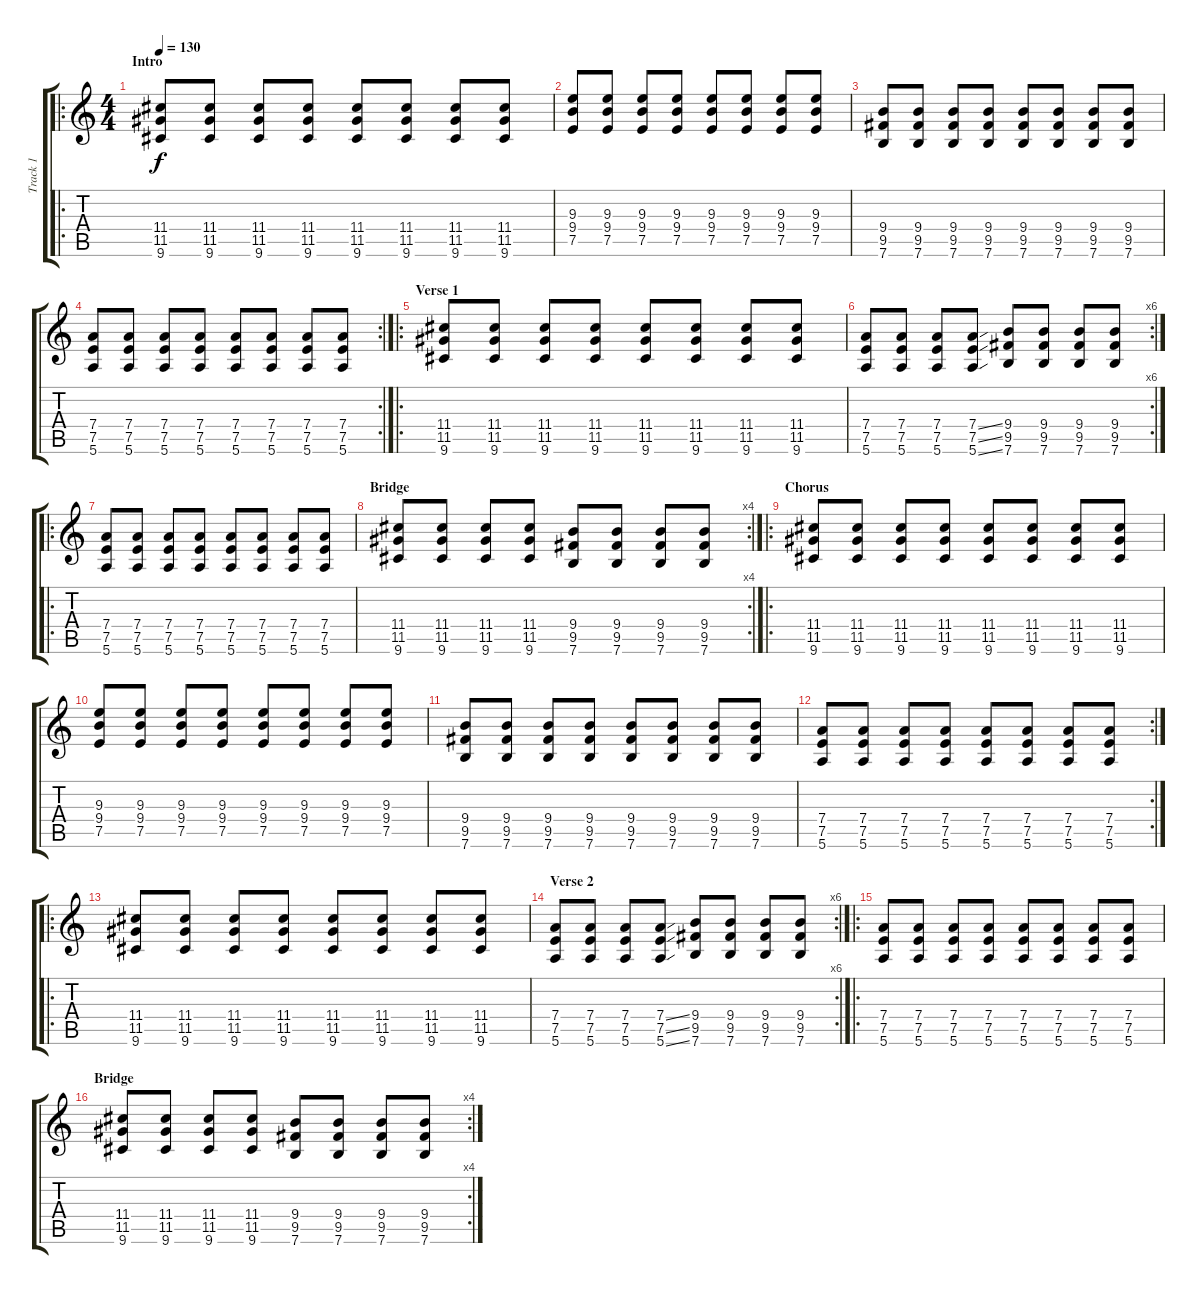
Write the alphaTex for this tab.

\track ("Track 1" "Track 1") {instrument distortionguitar}
\staff {score tabs}
\tuning (E4 B3 G3 D3 A2 E2) {hide}
\ro
\ts (4 4)
\section ("" "Intro")
\tempo 130
\clef g2
\ks c
(11.4 11.5 9.6).8{dy f instrument distortionguitar} (11.4 11.5 9.6).8 (11.4 11.5 9.6).8 (11.4 11.5 9.6).8 (11.4 11.5 9.6).8 (11.4 11.5 9.6).8 (11.4 11.5 9.6).8 (11.4 11.5 9.6).8 |
(9.3 9.4 7.5).8 (9.3 9.4 7.5).8 (9.3 9.4 7.5).8 (9.3 9.4 7.5).8 (9.3 9.4 7.5).8 (9.3 9.4 7.5).8 (9.3 9.4 7.5).8 (9.3 9.4 7.5).8 |
(9.4 9.5 7.6).8 (9.4 9.5 7.6).8 (9.4 9.5 7.6).8 (9.4 9.5 7.6).8 (9.4 9.5 7.6).8 (9.4 9.5 7.6).8 (9.4 9.5 7.6).8 (9.4 9.5 7.6).8 |
\rc 2
(7.4 7.5 5.6).8 (7.4 7.5 5.6).8 (7.4 7.5 5.6).8 (7.4 7.5 5.6).8 (7.4 7.5 5.6).8 (7.4 7.5 5.6).8 (7.4 7.5 5.6).8 (7.4 7.5 5.6).8 |
\ro
\section ("" "Verse 1")
(11.4 11.5 9.6).8{instrument electricguitarclean} (11.4 11.5 9.6).8 (11.4 11.5 9.6).8 (11.4 11.5 9.6).8 (11.4 11.5 9.6).8 (11.4 11.5 9.6).8 (11.4 11.5 9.6).8 (11.4 11.5 9.6).8 |
\rc 6
(7.4 7.5 5.6).8 (7.4 7.5 5.6).8 (7.4 7.5 5.6).8 (7.4{ss} 7.5{ss} 5.6{ss}).8 (9.4 9.5 7.6).8 (9.4 9.5 7.6).8 (9.4 9.5 7.6).8 (9.4 9.5 7.6).8 |
\ro
(7.4 7.5 5.6).8{instrument electricguitarclean} (7.4 7.5 5.6).8 (7.4 7.5 5.6).8 (7.4 7.5 5.6).8 (7.4 7.5 5.6).8 (7.4 7.5 5.6).8 (7.4 7.5 5.6).8 (7.4 7.5 5.6).8 |
\rc 4
\section ("" "Bridge")
(11.4 11.5 9.6).8 (11.4 11.5 9.6).8 (11.4 11.5 9.6).8 (11.4 11.5 9.6).8 (9.4 9.5 7.6).8 (9.4 9.5 7.6).8 (9.4 9.5 7.6).8 (9.4 9.5 7.6).8 |
\ro
\section ("" "Chorus")
(11.4 11.5 9.6).8 (11.4 11.5 9.6).8 (11.4 11.5 9.6).8 (11.4 11.5 9.6).8 (11.4 11.5 9.6).8 (11.4 11.5 9.6).8 (11.4 11.5 9.6).8 (11.4 11.5 9.6).8 |
(9.3 9.4 7.5).8 (9.3 9.4 7.5).8 (9.3 9.4 7.5).8 (9.3 9.4 7.5).8 (9.3 9.4 7.5).8 (9.3 9.4 7.5).8 (9.3 9.4 7.5).8 (9.3 9.4 7.5).8 |
(9.4 9.5 7.6).8 (9.4 9.5 7.6).8 (9.4 9.5 7.6).8 (9.4 9.5 7.6).8 (9.4 9.5 7.6).8 (9.4 9.5 7.6).8 (9.4 9.5 7.6).8 (9.4 9.5 7.6).8 |
\rc 2
(7.4 7.5 5.6).8 (7.4 7.5 5.6).8 (7.4 7.5 5.6).8 (7.4 7.5 5.6).8 (7.4 7.5 5.6).8 (7.4 7.5 5.6).8 (7.4 7.5 5.6).8 (7.4 7.5 5.6).8 |
\ro
(11.4 11.5 9.6).8{instrument electricguitarclean} (11.4 11.5 9.6).8 (11.4 11.5 9.6).8 (11.4 11.5 9.6).8 (11.4 11.5 9.6).8 (11.4 11.5 9.6).8 (11.4 11.5 9.6).8 (11.4 11.5 9.6).8 |
\rc 6
\section ("" "Verse 2")
(7.4 7.5 5.6).8 (7.4 7.5 5.6).8 (7.4 7.5 5.6).8 (7.4{ss} 7.5{ss} 5.6{ss}).8 (9.4 9.5 7.6).8 (9.4 9.5 7.6).8 (9.4 9.5 7.6).8 (9.4 9.5 7.6).8 |
\ro
(7.4 7.5 5.6).8{instrument electricguitarclean} (7.4 7.5 5.6).8 (7.4 7.5 5.6).8 (7.4 7.5 5.6).8 (7.4 7.5 5.6).8 (7.4 7.5 5.6).8 (7.4 7.5 5.6).8 (7.4 7.5 5.6).8 |
\rc 4
\section ("" "Bridge")
(11.4 11.5 9.6).8 (11.4 11.5 9.6).8 (11.4 11.5 9.6).8 (11.4 11.5 9.6).8 (9.4 9.5 7.6).8 (9.4 9.5 7.6).8 (9.4 9.5 7.6).8 (9.4 9.5 7.6).8
